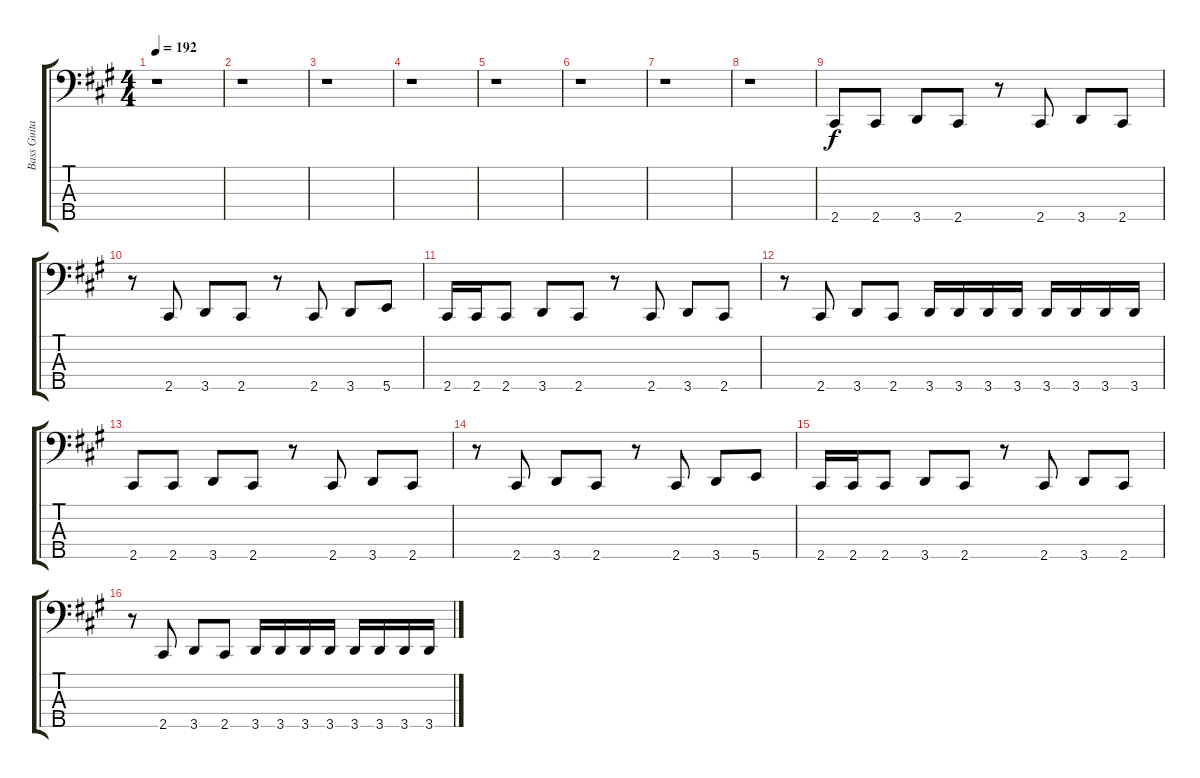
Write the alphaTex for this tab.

\track ("Bass Guitar" "Bass Guita") {instrument electricbasspick}
\staff {score tabs}
\tuning (Gb2 D2 A1 E1 B0) {hide}
\ts (4 4)
\tempo 192
\clef f4
\ks f#minor
r.1{dy f} |
r.1 |
r.1 |
r.1 |
r.1 |
r.1 |
r.1 |
r.1 |
2.5.8 2.5.8 3.5.8 2.5.8 r.8 2.5.8 3.5.8 2.5.8 |
r.8 2.5.8 3.5.8 2.5.8 r.8 2.5.8 3.5.8 5.5.8 |
2.5.16 2.5.16 2.5.8 3.5.8 2.5.8 r.8 2.5.8 3.5.8 2.5.8 |
r.8 2.5.8 3.5.8 2.5.8 3.5.16 3.5.16 3.5.16 3.5.16 3.5.16 3.5.16 3.5.16 3.5.16 |
2.5.8 2.5.8 3.5.8 2.5.8 r.8 2.5.8 3.5.8 2.5.8 |
r.8 2.5.8 3.5.8 2.5.8 r.8 2.5.8 3.5.8 5.5.8 |
2.5.16 2.5.16 2.5.8 3.5.8 2.5.8 r.8 2.5.8 3.5.8 2.5.8 |
r.8 2.5.8 3.5.8 2.5.8 3.5.16 3.5.16 3.5.16 3.5.16 3.5.16 3.5.16 3.5.16 3.5.16
